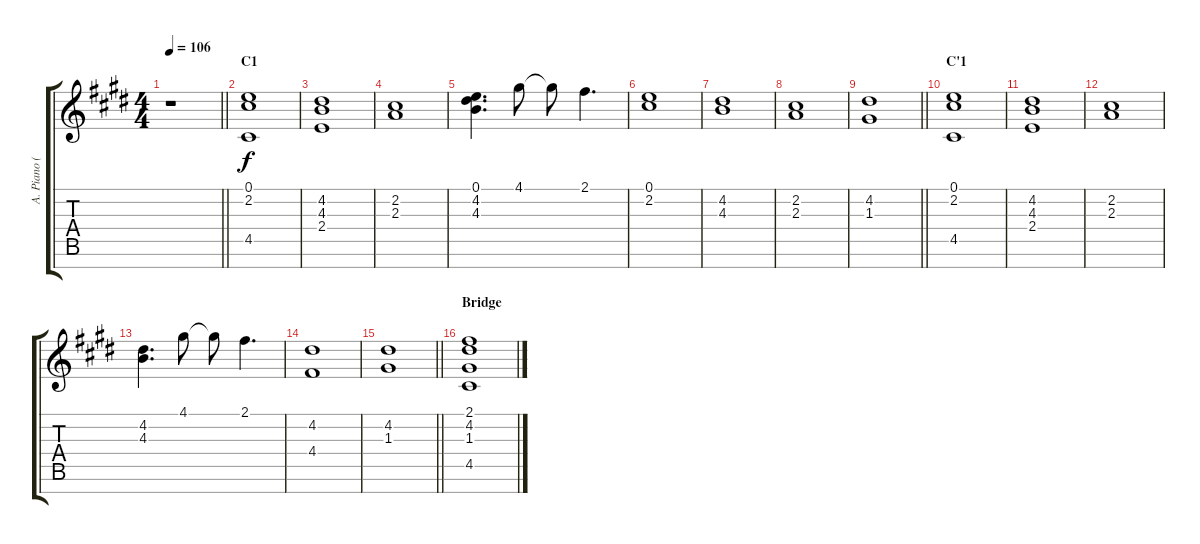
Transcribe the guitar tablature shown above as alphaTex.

\track ("A. Piano (Right Hand)" "A. Piano (") {instrument acousticgrandpiano}
\staff {score tabs}
\tuning (E5 B4 G4 D4 A3 E3 B2) {hide}
\ts (4 4)
\tempo 106
\clef g2
\barLineRight lightlight
\ks e
r.1{dy f} |
\section ("" "C1")
(0.1 2.2 4.5).1 |
(4.2 4.3 2.4).1 |
(2.2 2.3).1 |
(0.1 4.2 4.3).4{d} 4.1.8 4.1{t}.8 2.1.4{d} |
(0.1 2.2).1 |
(4.2 4.3).1 |
(2.2 2.3).1 |
\barLineRight lightlight
(4.2 1.3).1 |
\section ("" "C'1")
(0.1 2.2 4.5).1 |
(4.2 4.3 2.4).1 |
(2.2 2.3).1 |
(4.2 4.3).4{d} 4.1.8 4.1{t}.8 2.1.4{d} |
(4.2 4.4).1 |
\barLineRight lightlight
(4.2 1.3).1 |
\section ("" "Bridge")
(2.1 4.2 1.3 4.5).1
